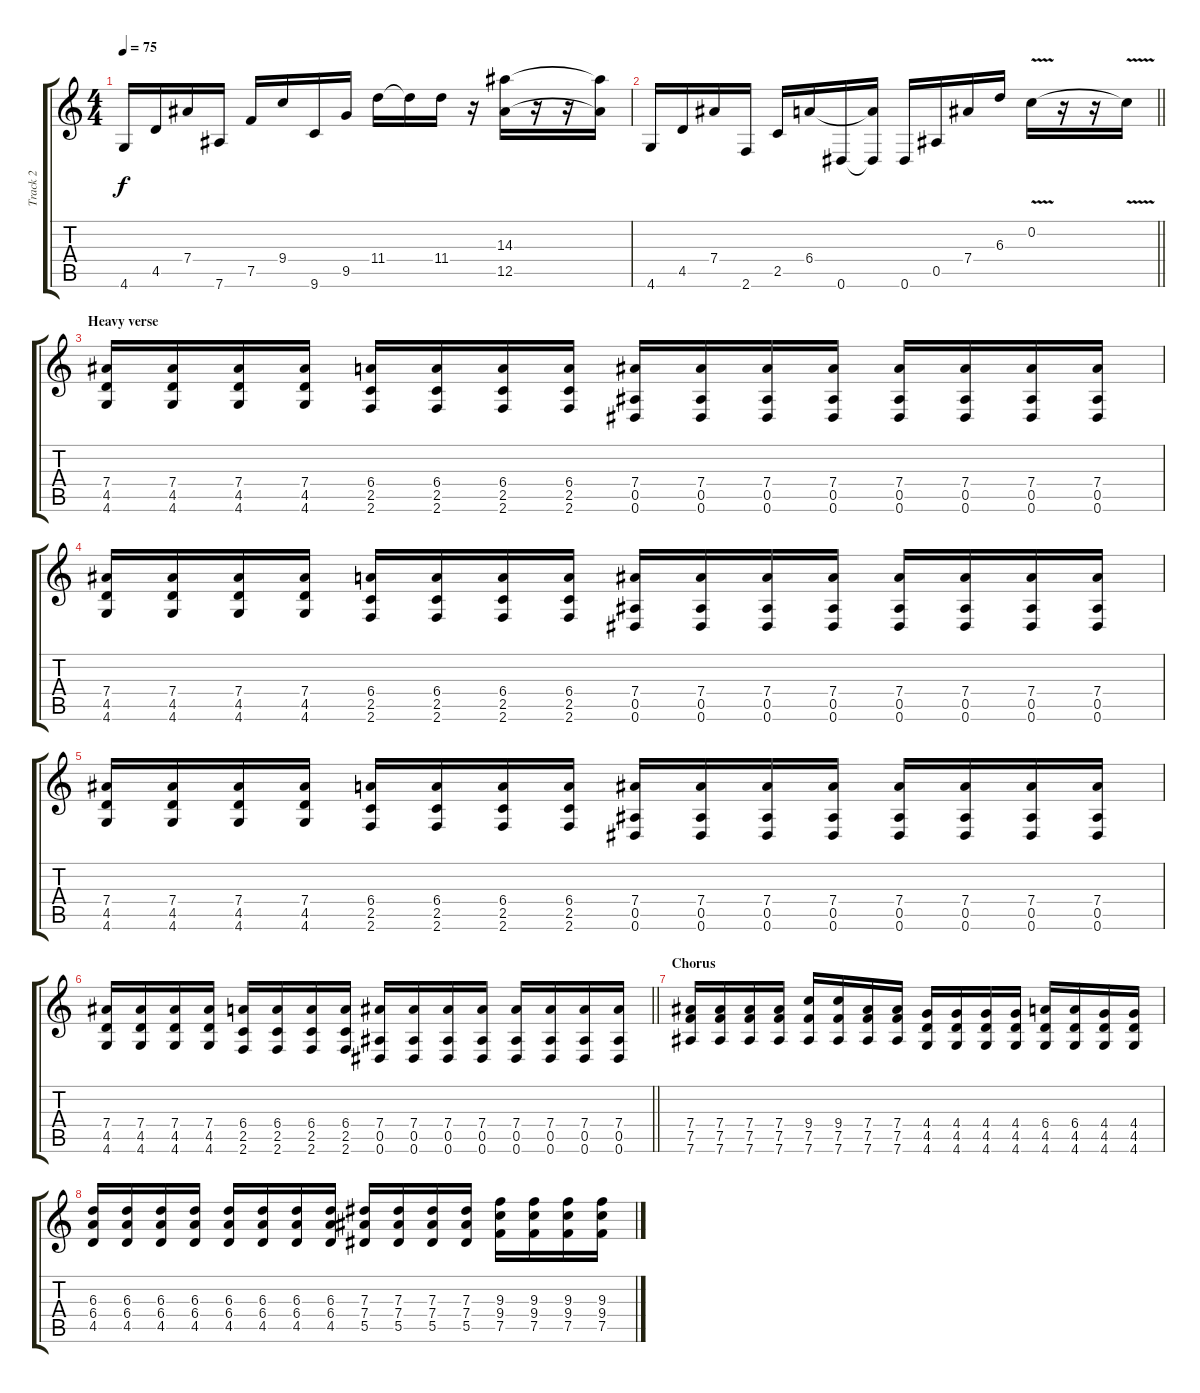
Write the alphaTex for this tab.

\track ("Track 2" "Track 2") {instrument distortionguitar}
\staff {score tabs}
\tuning (F4 C4 Ab3 Eb3 Bb2 Eb2) {hide}
\ts (4 4)
\tempo 75
\clef g2
\ks c
4.6.16{dy f} 4.5.16 7.4.16 7.6.16 7.5.16 9.4.16 9.6.16 9.5.16 11.4.16 11.4{t}.16 11.4.16 r.16 (14.3 12.5).16 r.16 r.16 (14.3{t} 12.5{t}).16 |
\barLineRight lightlight
4.6.16 4.5.16 7.4.16 2.6.16 2.5.16 6.4.16 0.6.16 (6.4{t} 0.6{t}).16 0.6.16 0.5.16 7.4.16 6.3.16 0.2{v}.16 r.16 r.16 0.2{t}.16 |
\section ("" "Heavy verse")
(7.4 4.5 4.6).16{instrument distortionguitar} (7.4 4.5 4.6).16 (7.4 4.5 4.6).16 (7.4 4.5 4.6).16 (6.4 2.5 2.6).16 (6.4 2.5 2.6).16 (6.4 2.5 2.6).16 (6.4 2.5 2.6).16 (7.4 0.5 0.6).16 (7.4 0.5 0.6).16 (7.4 0.5 0.6).16 (7.4 0.5 0.6).16 (7.4 0.5 0.6).16 (7.4 0.5 0.6).16 (7.4 0.5 0.6).16 (7.4 0.5 0.6).16 |
(7.4 4.5 4.6).16 (7.4 4.5 4.6).16 (7.4 4.5 4.6).16 (7.4 4.5 4.6).16 (6.4 2.5 2.6).16 (6.4 2.5 2.6).16 (6.4 2.5 2.6).16 (6.4 2.5 2.6).16 (7.4 0.5 0.6).16 (7.4 0.5 0.6).16 (7.4 0.5 0.6).16 (7.4 0.5 0.6).16 (7.4 0.5 0.6).16 (7.4 0.5 0.6).16 (7.4 0.5 0.6).16 (7.4 0.5 0.6).16 |
(7.4 4.5 4.6).16 (7.4 4.5 4.6).16 (7.4 4.5 4.6).16 (7.4 4.5 4.6).16 (6.4 2.5 2.6).16 (6.4 2.5 2.6).16 (6.4 2.5 2.6).16 (6.4 2.5 2.6).16 (7.4 0.5 0.6).16 (7.4 0.5 0.6).16 (7.4 0.5 0.6).16 (7.4 0.5 0.6).16 (7.4 0.5 0.6).16 (7.4 0.5 0.6).16 (7.4 0.5 0.6).16 (7.4 0.5 0.6).16 |
\barLineRight lightlight
(7.4 4.5 4.6).16 (7.4 4.5 4.6).16 (7.4 4.5 4.6).16 (7.4 4.5 4.6).16 (6.4 2.5 2.6).16 (6.4 2.5 2.6).16 (6.4 2.5 2.6).16 (6.4 2.5 2.6).16 (7.4 0.5 0.6).16 (7.4 0.5 0.6).16 (7.4 0.5 0.6).16 (7.4 0.5 0.6).16 (7.4 0.5 0.6).16 (7.4 0.5 0.6).16 (7.4 0.5 0.6).16 (7.4 0.5 0.6).16 |
\section ("" "Chorus")
(7.4 7.5 7.6).16 (7.4 7.5 7.6).16 (7.4 7.5 7.6).16 (7.4 7.5 7.6).16 (9.4 7.5 7.6).16 (9.4 7.5 7.6).16 (7.4 7.5 7.6).16 (7.4 7.5 7.6).16 (4.4 4.5 4.6).16 (4.4 4.5 4.6).16 (4.4 4.5 4.6).16 (4.4 4.5 4.6).16 (6.4 4.5 4.6).16 (6.4 4.5 4.6).16 (4.4 4.5 4.6).16 (4.4 4.5 4.6).16 |
(6.3 6.4 4.5).16 (6.3 6.4 4.5).16 (6.3 6.4 4.5).16 (6.3 6.4 4.5).16 (6.3 6.4 4.5).16 (6.3 6.4 4.5).16 (6.3 6.4 4.5).16 (6.3 6.4 4.5).16 (7.3 7.4 5.5).16 (7.3 7.4 5.5).16 (7.3 7.4 5.5).16 (7.3 7.4 5.5).16 (9.3 9.4 7.5).16 (9.3 9.4 7.5).16 (9.3 9.4 7.5).16 (9.3 9.4 7.5).16
